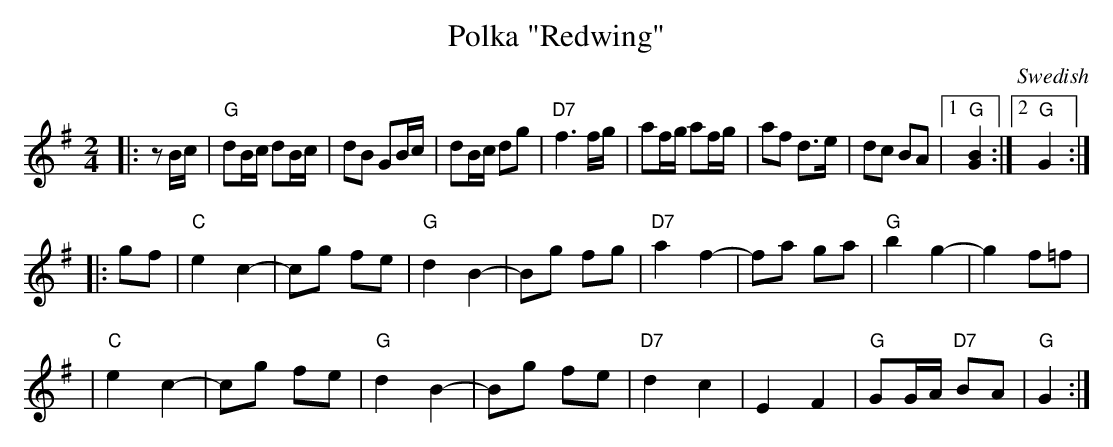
X:1
T:Polka "Redwing"
O:Swedish
M:2/4
L:1/16
K:G
|: z2Bc \
| "G"d2Bc d2Bc | d2B2 G2Bc | d2Bc d2g2 | "D7"f6 fg \
| a2fg a2fg | a2f2 d3e | d2c2 B2A2 |1 "G"[B4G4] :|2 "G"G4 :|
|: g2f2 \
| "C"e4 c4- | c2g2 f2e2 | "G"d4 B4- | B2g2 f2g2 \
| "D7"a4 f4- | f2a2 g2a2 | "G"b4 g4- | g4 f2=f2 |
| "C"e4 c4- | c2g2 f2e2 | "G"d4 B4- | B2g2 f2e2 \
| "D7"d4 c4 | E4 F4 | "G"G2GA "D7"B2A2 | "G"G4 :|
